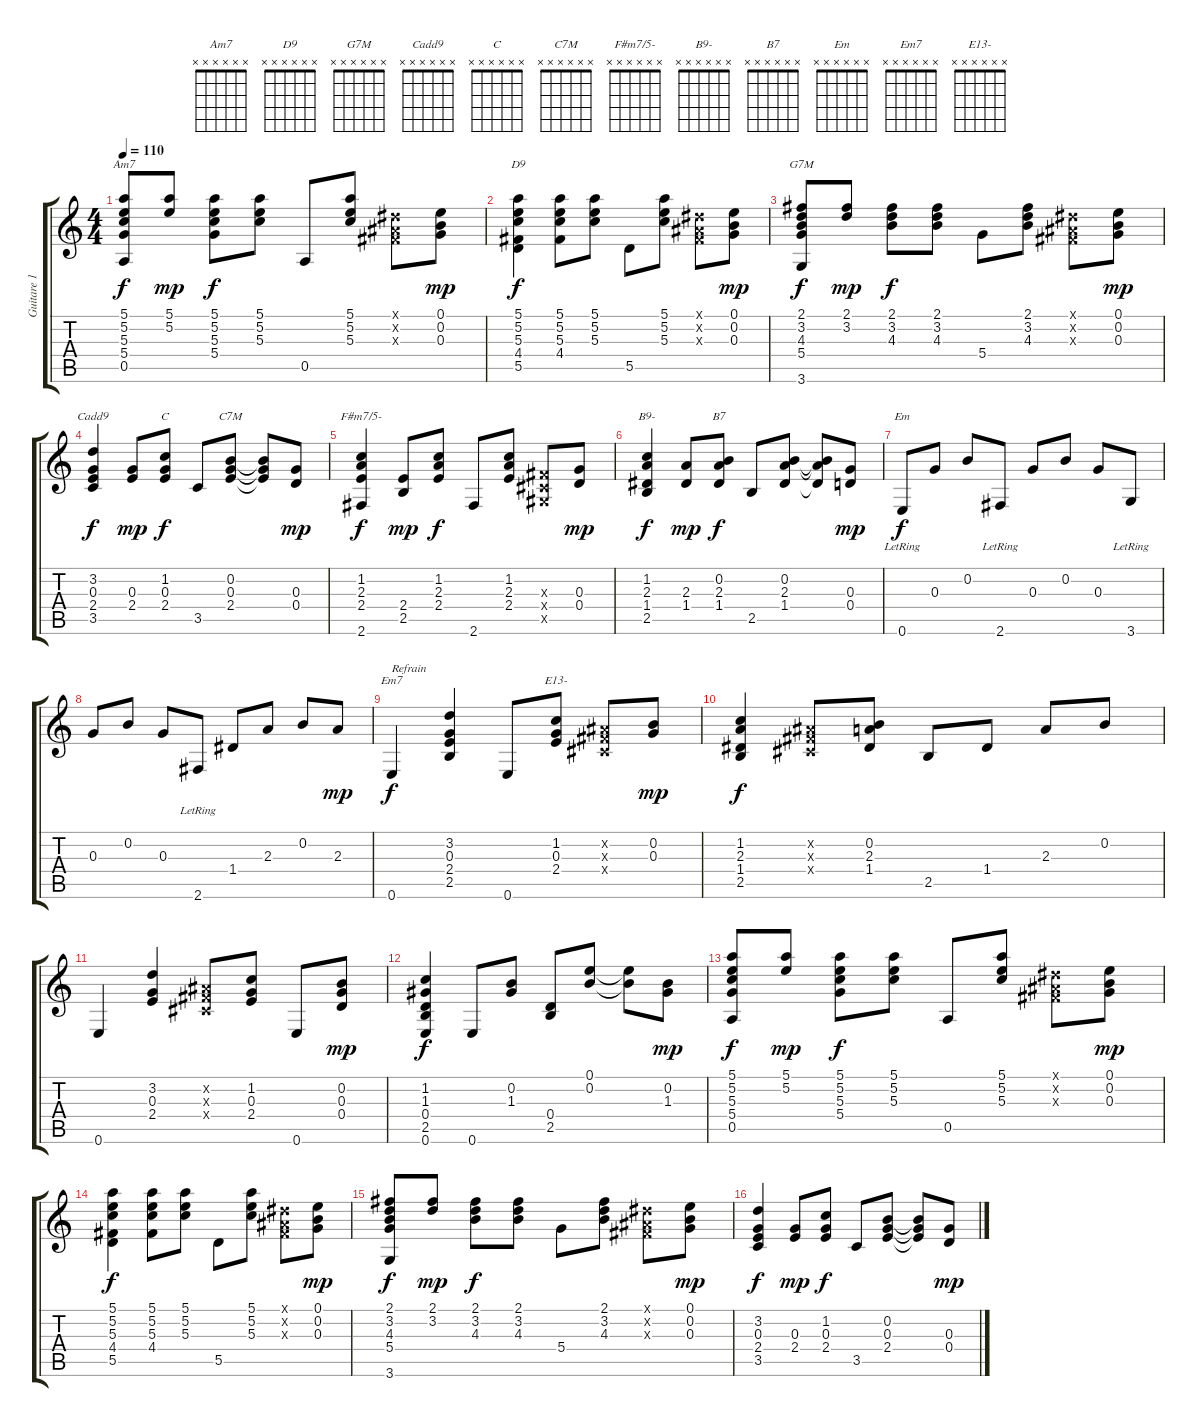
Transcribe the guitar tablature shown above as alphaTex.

\track ("Guitare 1" "Guitare 1") {instrument acousticguitarsteel}
\staff {score tabs}
\tuning (E4 B3 G3 D3 A2 E2) {hide}
\chord ("Am7" x x x x x x) {firstfret 0}
\chord ("D9" x x x x x x) {firstfret 0}
\chord ("G7M" x x x x x x) {firstfret 0}
\chord ("Cadd9" x x x x x x) {firstfret 0}
\chord ("C" x x x x x x) {firstfret 0}
\chord ("C7M" x x x x x x) {firstfret 0}
\chord ("F#m7/5-" x x x x x x) {firstfret 0}
\chord ("B9-" x x x x x x) {firstfret 0}
\chord ("B7" x x x x x x) {firstfret 0}
\chord ("Em" x x x x x x) {firstfret 0}
\chord ("Em7" x x x x x x) {firstfret 0}
\chord ("E13-" x x x x x x) {firstfret 0}
\ts (4 4)
\tempo 110
\clef g2
\ks c
(5.1 5.2 5.3 5.4 0.5).8{ch "Am7" dy f} (5.1 5.2).8{dy mp} (5.1 5.2 5.3 5.4).8{dy f} (5.1 5.2 5.3).8 0.5.8 (5.1 5.2 5.3).8 (-1.1{x} -1.2{x} -1.3{x}).8 (0.1 0.2 0.3).8{dy mp} |
(5.1 5.2 5.3 4.4 5.5).4{ch "D9" dy f} (5.1 5.2 5.3 4.4).8 (5.1 5.2 5.3).8 5.5.8 (5.1 5.2 5.3).8 (-1.1{x} -1.2{x} -1.3{x}).8 (0.1 0.2 0.3).8{dy mp} |
(2.1 3.2 4.3 5.4 3.6).8{ch "G7M" dy f} (2.1 3.2).8{dy mp} (2.1 3.2 4.3).8{dy f} (2.1 3.2 4.3).8 5.4.8 (2.1 3.2 4.3).8 (-1.1{x} -1.2{x} -1.3{x}).8 (0.1 0.2 0.3).8{dy mp} |
(3.2 0.3 2.4 3.5).4{ch "Cadd9" dy f} (0.3 2.4).8{dy mp} (1.2 0.3 2.4).8{ch "C" dy f} 3.5.8 (0.2 0.3 2.4).8{ch "C7M"} (0.2{t} 0.3{t} 2.4{t}).8 (0.3 0.4).8{dy mp} |
(1.2 2.3 2.4 2.6).4{ch "F#m7/5-" dy f} (2.4 2.5).8{dy mp} (1.2 2.3 2.4).8{dy f} 2.6.8 (1.2 2.3 2.4).8 (-1.3{x} -1.4{x} -1.5{x}).8 (0.3 0.4).8{dy mp} |
(1.2 2.3 1.4 2.5).4{ch "B9-" dy f} (2.3 1.4).8{dy mp} (0.2 2.3 1.4).8{ch "B7" dy f} 2.5.8 (0.2 2.3 1.4).8 (0.2{t} 2.3{t} 1.4{t}).8 (0.3 0.4).8{dy mp} |
0.6{lr}.8{ch "Em" dy f} 0.3.8 0.2.8 2.6{lr}.8 0.3.8 0.2.8 0.3.8 3.6{lr}.8 |
0.3.8 0.2.8 0.3.8 2.6{lr}.8 1.4.8 2.3.8 0.2.8 2.3.8{dy mp} |
0.6.4{ch "Em7" txt "Refrain" dy f} (3.2 0.3 2.4 2.5).4 0.6.8 (1.2 0.3 2.4).8{ch "E13-"} (-1.2{x} -1.3{x} -1.4{x}).8 (0.2 0.3).8{dy mp} |
(1.2 2.3 1.4 2.5).4{dy f} (-1.2{x} -1.3{x} -1.4{x}).8 (0.2 2.3 1.4).8 2.5.8 1.4.8 2.3.8 0.2.8 |
0.6.4 (3.2 0.3 2.4).4 (-1.2{x} -1.3{x} -1.4{x}).8 (1.2 0.3 2.4).8 0.6.8 (0.2 0.3 0.4).8{dy mp} |
(1.2 1.3 0.4 2.5 0.6).4{dy f} 0.6.8 (0.2 1.3).8 (0.4 2.5).8 (0.1 0.2).8 (0.1{t} 0.2{t}).8 (0.2 1.3).8{dy mp} |
(5.1 5.2 5.3 5.4 0.5).8{dy f} (5.1 5.2).8{dy mp} (5.1 5.2 5.3 5.4).8{dy f} (5.1 5.2 5.3).8 0.5.8 (5.1 5.2 5.3).8 (-1.1{x} -1.2{x} -1.3{x}).8 (0.1 0.2 0.3).8{dy mp} |
(5.1 5.2 5.3 4.4 5.5).4{dy f} (5.1 5.2 5.3 4.4).8 (5.1 5.2 5.3).8 5.5.8 (5.1 5.2 5.3).8 (-1.1{x} -1.2{x} -1.3{x}).8 (0.1 0.2 0.3).8{dy mp} |
(2.1 3.2 4.3 5.4 3.6).8{dy f} (2.1 3.2).8{dy mp} (2.1 3.2 4.3).8{dy f} (2.1 3.2 4.3).8 5.4.8 (2.1 3.2 4.3).8 (-1.1{x} -1.2{x} -1.3{x}).8 (0.1 0.2 0.3).8{dy mp} |
(3.2 0.3 2.4 3.5).4{dy f} (0.3 2.4).8{dy mp} (1.2 0.3 2.4).8{dy f} 3.5.8 (0.2 0.3 2.4).8 (0.2{t} 0.3{t} 2.4{t}).8 (0.3 0.4).8{dy mp}
